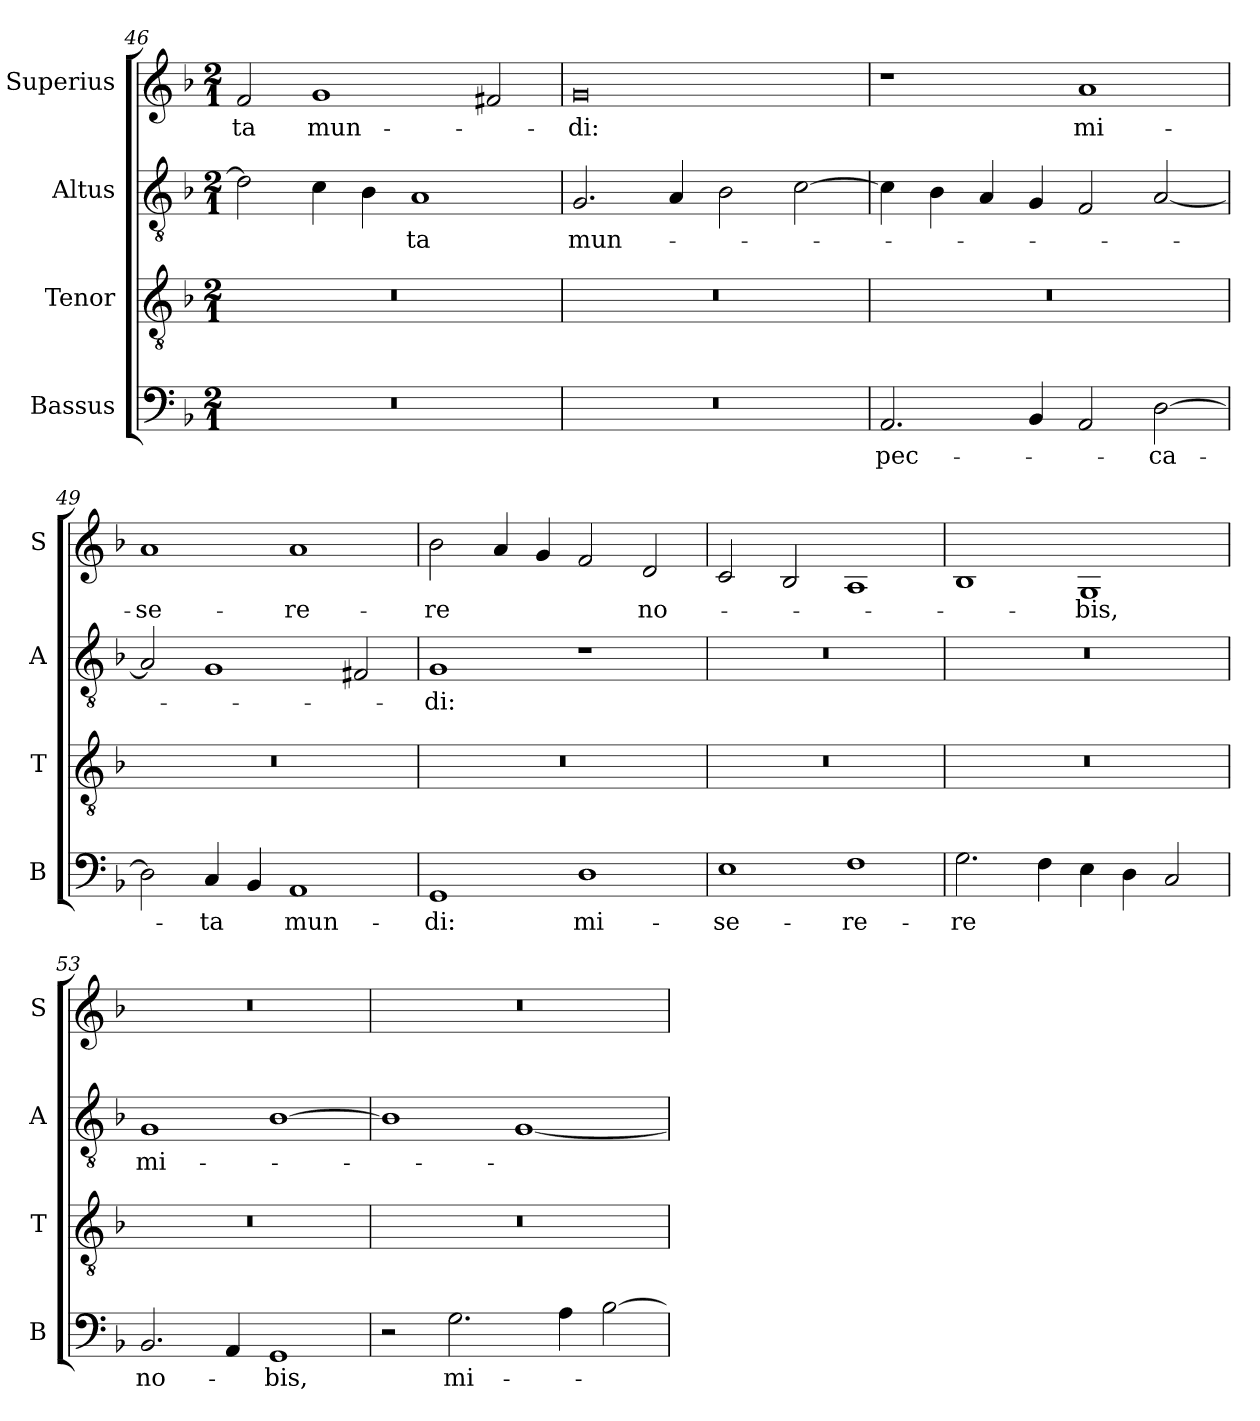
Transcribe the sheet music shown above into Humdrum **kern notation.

**kern	**text	**kern	**kern	**text	**kern	**text
*part4	*part4	*part3	*part2	*part2	*part1	*part1
*staff4	*staff4	*staff3	*staff2	*staff2	*staff1	*staff1
*I"Bassus	*	*I"Tenor	*I"Altus	*	*I"Superius	*
*I'B	*	*I'T	*I'A	*	*I'S	*
*clefF4	*	*clefGv2	*clefGv2	*	*clefG2	*
*k[b-]	*	*k[b-]	*k[b-]	*	*k[b-]	*
*M2/1	*	*M2/1	*M2/1	*	*M2/1	*
=46	=46	=46	=46	=46	=46	=46
!	!	!	!	!	!	!LO:LY:i
0r	.	0r	2d]	.	2f	-ta
!	!	!	!	!	!	!LO:LY:i
.	.	.	4c	.	1g	mun-
.	.	.	4B-	.	.	.
!	!	!	!	!LO:LY:i	!	!
.	.	.	1A	-ta	.	.
.	.	.	.	.	2f#X	.
=47	=47	=47	=47	=47	=47	=47
!	!	!	!	!LO:LY:i	!	!LO:LY:i
0r	.	0r	2.G	mun-	0g	-di:
.	.	.	4A	.	.	.
.	.	.	2B-	.	.	.
.	.	.	[2c	.	.	.
=48	=48	=48	=48	=48	=48	=48
!	!LO:LY:i	!	!	!	!	!
2.AA	pec-	0r	4c]	.	1r	.
.	.	.	4B-	.	.	.
.	.	.	4A	.	.	.
4BB-	.	.	4G	.	.	.
2AA	.	.	2F	.	1a	mi-
!	!LO:LY:i	!	!	!	!	!
[2D	-ca-	.	[2A	.	.	.
=49	=49	=49	=49	=49	=49	=49
2D]	.	0r	2A]	.	1a	-se-
!	!LO:LY:i	!	!	!	!	!
4C	-ta	.	1G	.	.	.
4BB-	.	.	.	.	.	.
!	!LO:LY:i	!	!	!	!	!
1AA	mun-	.	.	.	1a	-re-
.	.	.	2F#X	.	.	.
=50	=50	=50	=50	=50	=50	=50
!	!LO:LY:i	!	!	!LO:LY:i	!	!
1GG	-di:	0r	1G	-di:	2b-	-re
.	.	.	.	.	4a	.
.	.	.	.	.	4g	.
!	!LO:LY:i	!	!	!	!	!
1D	mi-	.	1r	.	2f	.
.	.	.	.	.	2d	no-
=51	=51	=51	=51	=51	=51	=51
!	!LO:LY:i	!	!	!	!	!
1E	-se-	0r	0r	.	2c	.
.	.	.	.	.	2B-	.
!	!LO:LY:i	!	!	!	!	!
1F	-re-	.	.	.	1A	.
=52	=52	=52	=52	=52	=52	=52
!	!LO:LY:i	!	!	!	!	!
2.G	-re	0r	0r	.	1B-	.
4F	.	.	.	.	.	.
!	!	!	!	!	!	!LO:LY:i
4E	.	.	.	.	1G	-bis,
4D	.	.	.	.	.	.
2C	.	.	.	.	.	.
=53	=53	=53	=53	=53	=53	=53
!	!LO:LY:i	!	!	!LO:LY:i	!	!
2.BB-	no-	0r	1G	mi-	0r	.
4AA	.	.	.	.	.	.
!	!LO:LY:i	!	!	!	!	!
1GG	-bis,	.	[1B-	.	.	.
=54	=54	=54	=54	=54	=54	=54
2r	.	0r	1B-]	.	0r	.
2.G	mi-	.	.	.	.	.
.	.	.	[1G	.	.	.
4A	.	.	.	.	.	.
[2B-	.	.	.	.	.	.
=	=	=	=	=	=	=
*-	*-	*-	*-	*-	*-	*-
